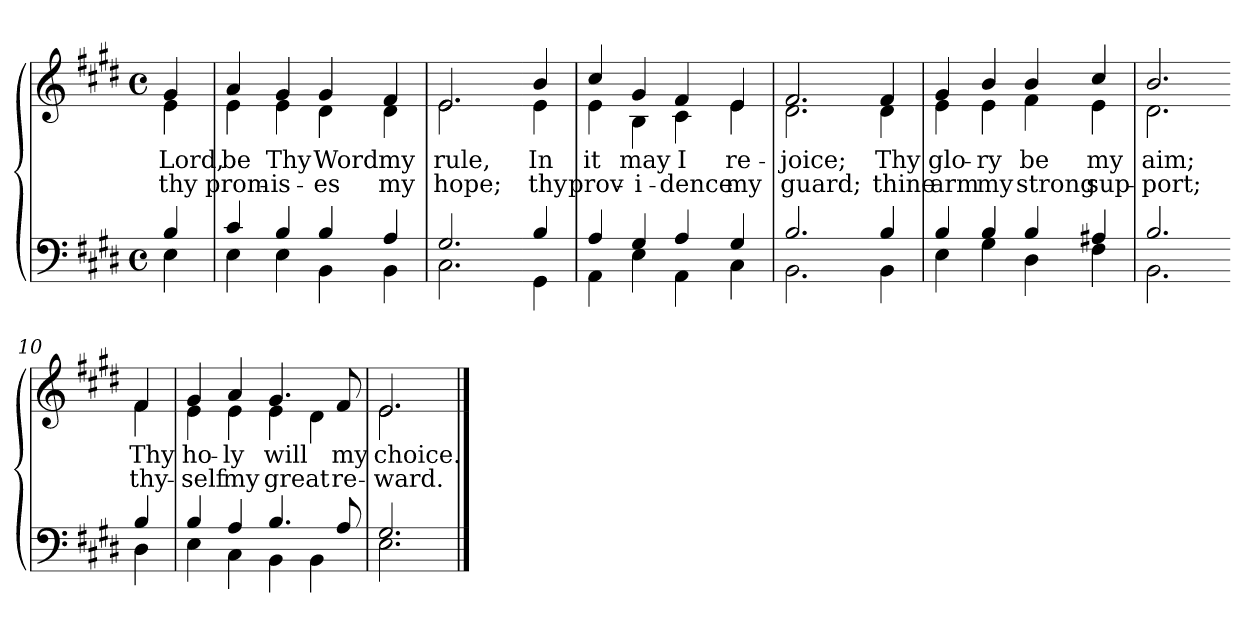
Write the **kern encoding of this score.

**kern	**kern	**text	**text
*part2	*part1	*part1	*part1
*staff2	*staff1	*staff1	*staff1
*clefF4	*clefG2	*	*
*k[f#c#g#d#]	*k[f#c#g#d#]	*	*
*M4/4	*M4/4	*	*
*met(c)	*met(c)	*	*
=1	=1	=1	=1
*^	*	*	*
!	!	!LO:TX:b:i:t=Verse	!	!
!	!	!	!LO:LY:b	!LO:LY:b
*	*	*^	*	*
4B/	4E\	4g#/	4e\	Lord,	thy
=2	=2	=2	=2	=2	=2
!	!	!	!	!LO:LY:b	!LO:LY:b
4c#/	4E\	4a/	4e\	be	prom-
!	!	!	!	!LO:LY:b	!LO:LY:b
4B/	4E\	4g#/	4e\	Thy	-is-
!	!	!	!	!LO:LY:b	!LO:LY:b
4B/	4BB\	4g#/	4d#\	Word	-es
!	!	!	!	!LO:LY:b	!LO:LY:b
4A/	4BB\	4f#/	4d#\	my	my
=3	=3	=3	=3	=3	=3
!	!	!	!	!LO:LY:b	!LO:LY:b
2.G#/	2.C#\	2.e/	2.e\	rule,	hope;
!!LO:LB:g=z	!!
=4-	=4-	=4-	=4-	=4-	=4-
!	!	!	!	!LO:LY:b	!LO:LY:b
4B/	4GG#\	4b/	4e\	In	thy
=5	=5	=5	=5	=5	=5
!	!	!	!	!LO:LY:b	!LO:LY:b
4A/	4AA\	4cc#/	4e\	it	prov-
!	!	!	!	!LO:LY:b	!LO:LY:b
4G#/	4E\	4g#/	4B\	may	-i-
!	!	!	!	!LO:LY:b	!LO:LY:b
4A/	4AA\	4f#/	4c#\	I	-dence
!	!	!	!	!LO:LY:b	!LO:LY:b
4G#/	4C#\	4e/	4e\	re-	my
=6	=6	=6	=6	=6	=6
!	!	!	!	!LO:LY:b	!LO:LY:b
2.B/	2.BB\	2.f#/	2.d#\	-joice;	guard;
!!LO:LB:g=z	!!
=7-	=7-	=7-	=7-	=7-	=7-
!	!	!	!	!LO:LY:b	!LO:LY:b
4B/	4BB\	4f#/	4d#\	Thy	thine
=8	=8	=8	=8	=8	=8
!	!	!	!	!LO:LY:b	!LO:LY:b
4B/	4E\	4g#/	4e\	glo-	arm
!	!	!	!	!LO:LY:b	!LO:LY:b
4B/	4G#\	4b/	4e\	-ry	my
!	!	!	!	!LO:LY:b	!LO:LY:b
4B/	4D#\	4b/	4f#\	be	strong
!	!	!	!	!LO:LY:b	!LO:LY:b
4A#X/	4F#\	4cc#/	4e\	my	sup-
=9	=9	=9	=9	=9	=9
!	!	!	!	!LO:LY:b	!LO:LY:b
2.B/	2.BB\	2.b/	2.d#\	aim;	-port;
!!LO:LB:g=z	!!
=10-	=10-	=10-	=10-	=10-	=10-
!	!	!	!	!LO:LY:b	!LO:LY:b
4B/	4D#\	4f#/	4f#\	Thy	thy-
=11	=11	=11	=11	=11	=11
!	!	!	!	!LO:LY:b	!LO:LY:b
4B/	4E\	4g#/	4e\	ho-	-self
!	!	!	!	!LO:LY:b	!LO:LY:b
4A/	4C#\	4a/	4e\	-ly	my
!	!	!	!	!LO:LY:b	!LO:LY:b
4.B/	4BB\	4.g#/	4e\	will	great
.	4BB\	.	4d#\	.	.
!	!	!	!	!LO:LY:b	!LO:LY:b
8A/	.	8f#/	.	my	re-
=12	=12	=12	=12	=12	=12
!	!	!	!	!LO:LY:b	!LO:LY:b
2.G#/	2.E\	2.e/	2.e\	choice.	-ward.
*v	*v	*	*	*	*
*	*v	*v	*	*
==	==	==	==
*-	*-	*-	*-
